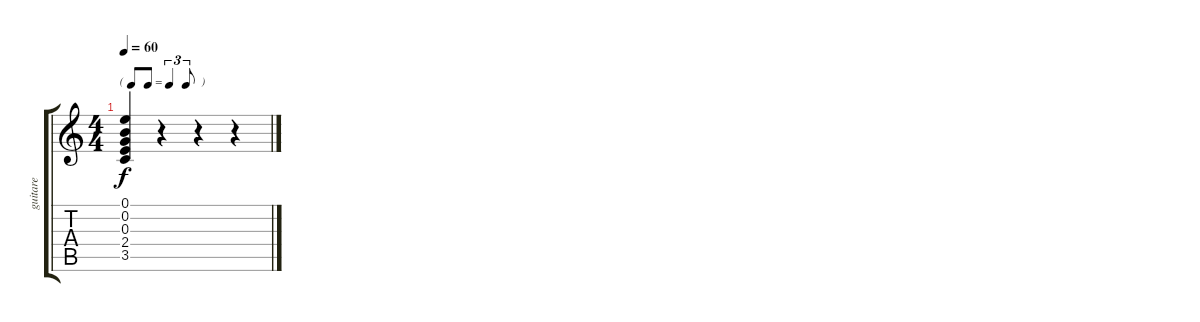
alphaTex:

\track ("guitare" "guitare") {instrument acousticguitarnylon}
\staff {score tabs}
\tuning (E4 B3 G3 D3 A2 E2) {hide}
\ts (4 4)
\tf triplet8th
\tempo 60
\clef g2
\ks c
(0.1{t} 0.2{t} 0.3{t} 2.4{t} 3.5{t}).4{dy f} r.4 r.4 r.4
